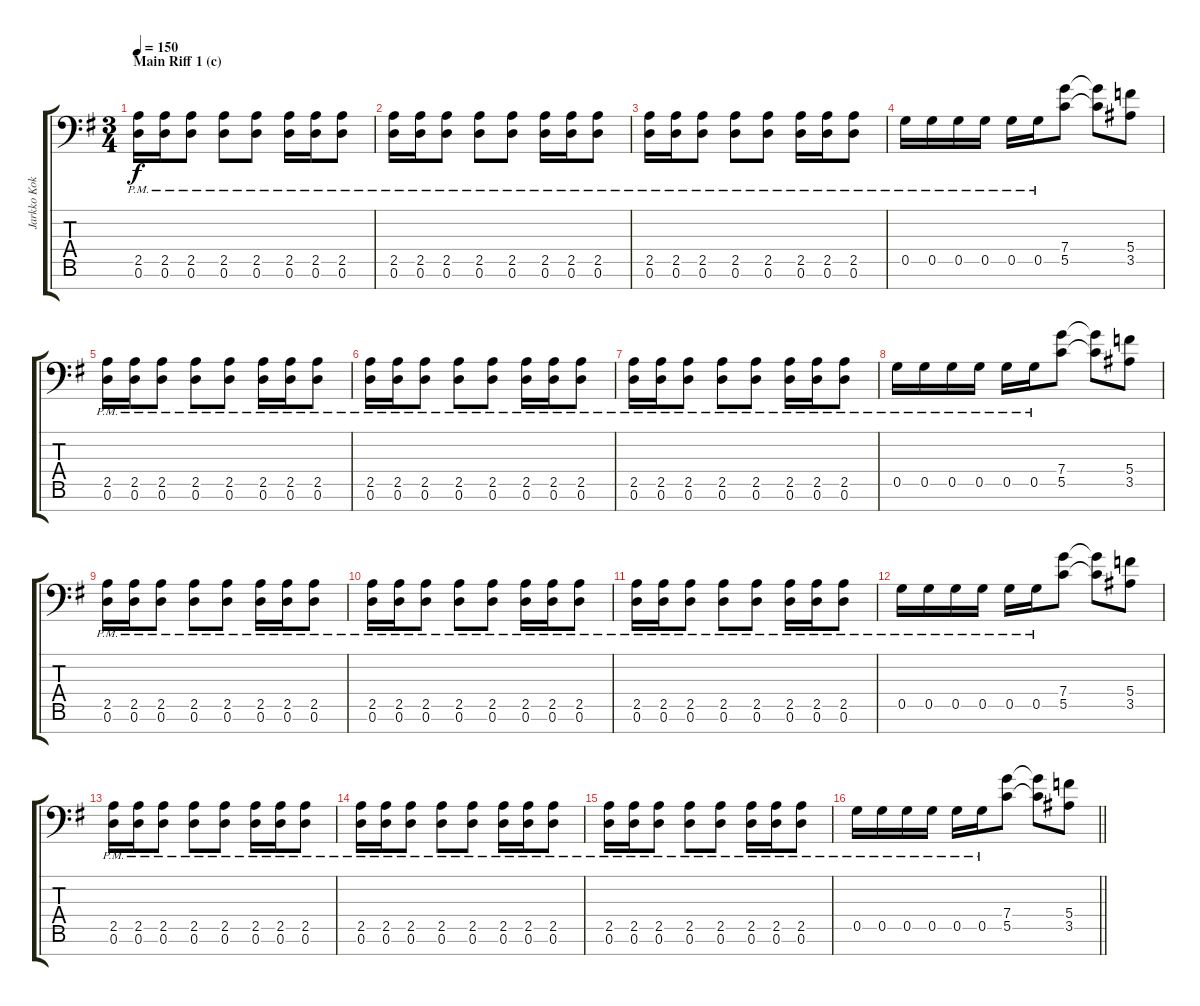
\track ("Jarkko Kokko (guitar)" "Jarkko Kok") {instrument distortionguitar}
\staff {score tabs}
\tuning (D4 A3 F3 C3 G2 D2 A1) {hide}
\ts (3 4)
\section ("" "Main Riff 1 (c)")
\tempo 150
\clef f4
\ks eminor
(2.5{pm} 0.6{pm}).16{dy f} (2.5{pm} 0.6{pm}).16 (2.5{pm} 0.6{pm}).8 (2.5{pm} 0.6{pm}).8 (2.5{pm} 0.6{pm}).8 (2.5{pm} 0.6{pm}).16 (2.5{pm} 0.6{pm}).16 (2.5{pm} 0.6{pm}).8 |
(2.5{pm} 0.6{pm}).16 (2.5{pm} 0.6{pm}).16 (2.5{pm} 0.6{pm}).8 (2.5{pm} 0.6{pm}).8 (2.5{pm} 0.6{pm}).8 (2.5{pm} 0.6{pm}).16 (2.5{pm} 0.6{pm}).16 (2.5{pm} 0.6{pm}).8 |
(2.5{pm} 0.6{pm}).16 (2.5{pm} 0.6{pm}).16 (2.5{pm} 0.6{pm}).8 (2.5{pm} 0.6{pm}).8 (2.5{pm} 0.6{pm}).8 (2.5{pm} 0.6{pm}).16 (2.5{pm} 0.6{pm}).16 (2.5{pm} 0.6{pm}).8 |
0.5{pm}.16 0.5{pm}.16 0.5{pm}.16 0.5{pm}.16 0.5{pm}.16 0.5{pm}.16 (7.4 5.5).8 (7.4{t} 5.5{t}).8 (5.4 3.5).8 |
(2.5{pm} 0.6{pm}).16 (2.5{pm} 0.6{pm}).16 (2.5{pm} 0.6{pm}).8 (2.5{pm} 0.6{pm}).8 (2.5{pm} 0.6{pm}).8 (2.5{pm} 0.6{pm}).16 (2.5{pm} 0.6{pm}).16 (2.5{pm} 0.6{pm}).8 |
(2.5{pm} 0.6{pm}).16 (2.5{pm} 0.6{pm}).16 (2.5{pm} 0.6{pm}).8 (2.5{pm} 0.6{pm}).8 (2.5{pm} 0.6{pm}).8 (2.5{pm} 0.6{pm}).16 (2.5{pm} 0.6{pm}).16 (2.5{pm} 0.6{pm}).8 |
(2.5{pm} 0.6{pm}).16 (2.5{pm} 0.6{pm}).16 (2.5{pm} 0.6{pm}).8 (2.5{pm} 0.6{pm}).8 (2.5{pm} 0.6{pm}).8 (2.5{pm} 0.6{pm}).16 (2.5{pm} 0.6{pm}).16 (2.5{pm} 0.6{pm}).8 |
0.5{pm}.16 0.5{pm}.16 0.5{pm}.16 0.5{pm}.16 0.5{pm}.16 0.5{pm}.16 (7.4 5.5).8 (7.4{t} 5.5{t}).8 (5.4 3.5).8 |
(2.5{pm} 0.6{pm}).16 (2.5{pm} 0.6{pm}).16 (2.5{pm} 0.6{pm}).8 (2.5{pm} 0.6{pm}).8 (2.5{pm} 0.6{pm}).8 (2.5{pm} 0.6{pm}).16 (2.5{pm} 0.6{pm}).16 (2.5{pm} 0.6{pm}).8 |
(2.5{pm} 0.6{pm}).16 (2.5{pm} 0.6{pm}).16 (2.5{pm} 0.6{pm}).8 (2.5{pm} 0.6{pm}).8 (2.5{pm} 0.6{pm}).8 (2.5{pm} 0.6{pm}).16 (2.5{pm} 0.6{pm}).16 (2.5{pm} 0.6{pm}).8 |
(2.5{pm} 0.6{pm}).16 (2.5{pm} 0.6{pm}).16 (2.5{pm} 0.6{pm}).8 (2.5{pm} 0.6{pm}).8 (2.5{pm} 0.6{pm}).8 (2.5{pm} 0.6{pm}).16 (2.5{pm} 0.6{pm}).16 (2.5{pm} 0.6{pm}).8 |
0.5{pm}.16 0.5{pm}.16 0.5{pm}.16 0.5{pm}.16 0.5{pm}.16 0.5{pm}.16 (7.4 5.5).8 (7.4{t} 5.5{t}).8 (5.4 3.5).8 |
(2.5{pm} 0.6{pm}).16 (2.5{pm} 0.6{pm}).16 (2.5{pm} 0.6{pm}).8 (2.5{pm} 0.6{pm}).8 (2.5{pm} 0.6{pm}).8 (2.5{pm} 0.6{pm}).16 (2.5{pm} 0.6{pm}).16 (2.5{pm} 0.6{pm}).8 |
(2.5{pm} 0.6{pm}).16 (2.5{pm} 0.6{pm}).16 (2.5{pm} 0.6{pm}).8 (2.5{pm} 0.6{pm}).8 (2.5{pm} 0.6{pm}).8 (2.5{pm} 0.6{pm}).16 (2.5{pm} 0.6{pm}).16 (2.5{pm} 0.6{pm}).8 |
(2.5{pm} 0.6{pm}).16 (2.5{pm} 0.6{pm}).16 (2.5{pm} 0.6{pm}).8 (2.5{pm} 0.6{pm}).8 (2.5{pm} 0.6{pm}).8 (2.5{pm} 0.6{pm}).16 (2.5{pm} 0.6{pm}).16 (2.5{pm} 0.6{pm}).8 |
\barLineRight lightlight
0.5{pm}.16 0.5{pm}.16 0.5{pm}.16 0.5{pm}.16 0.5{pm}.16 0.5{pm}.16 (7.4 5.5).8 (7.4{t} 5.5{t}).8 (5.4 3.5).8
